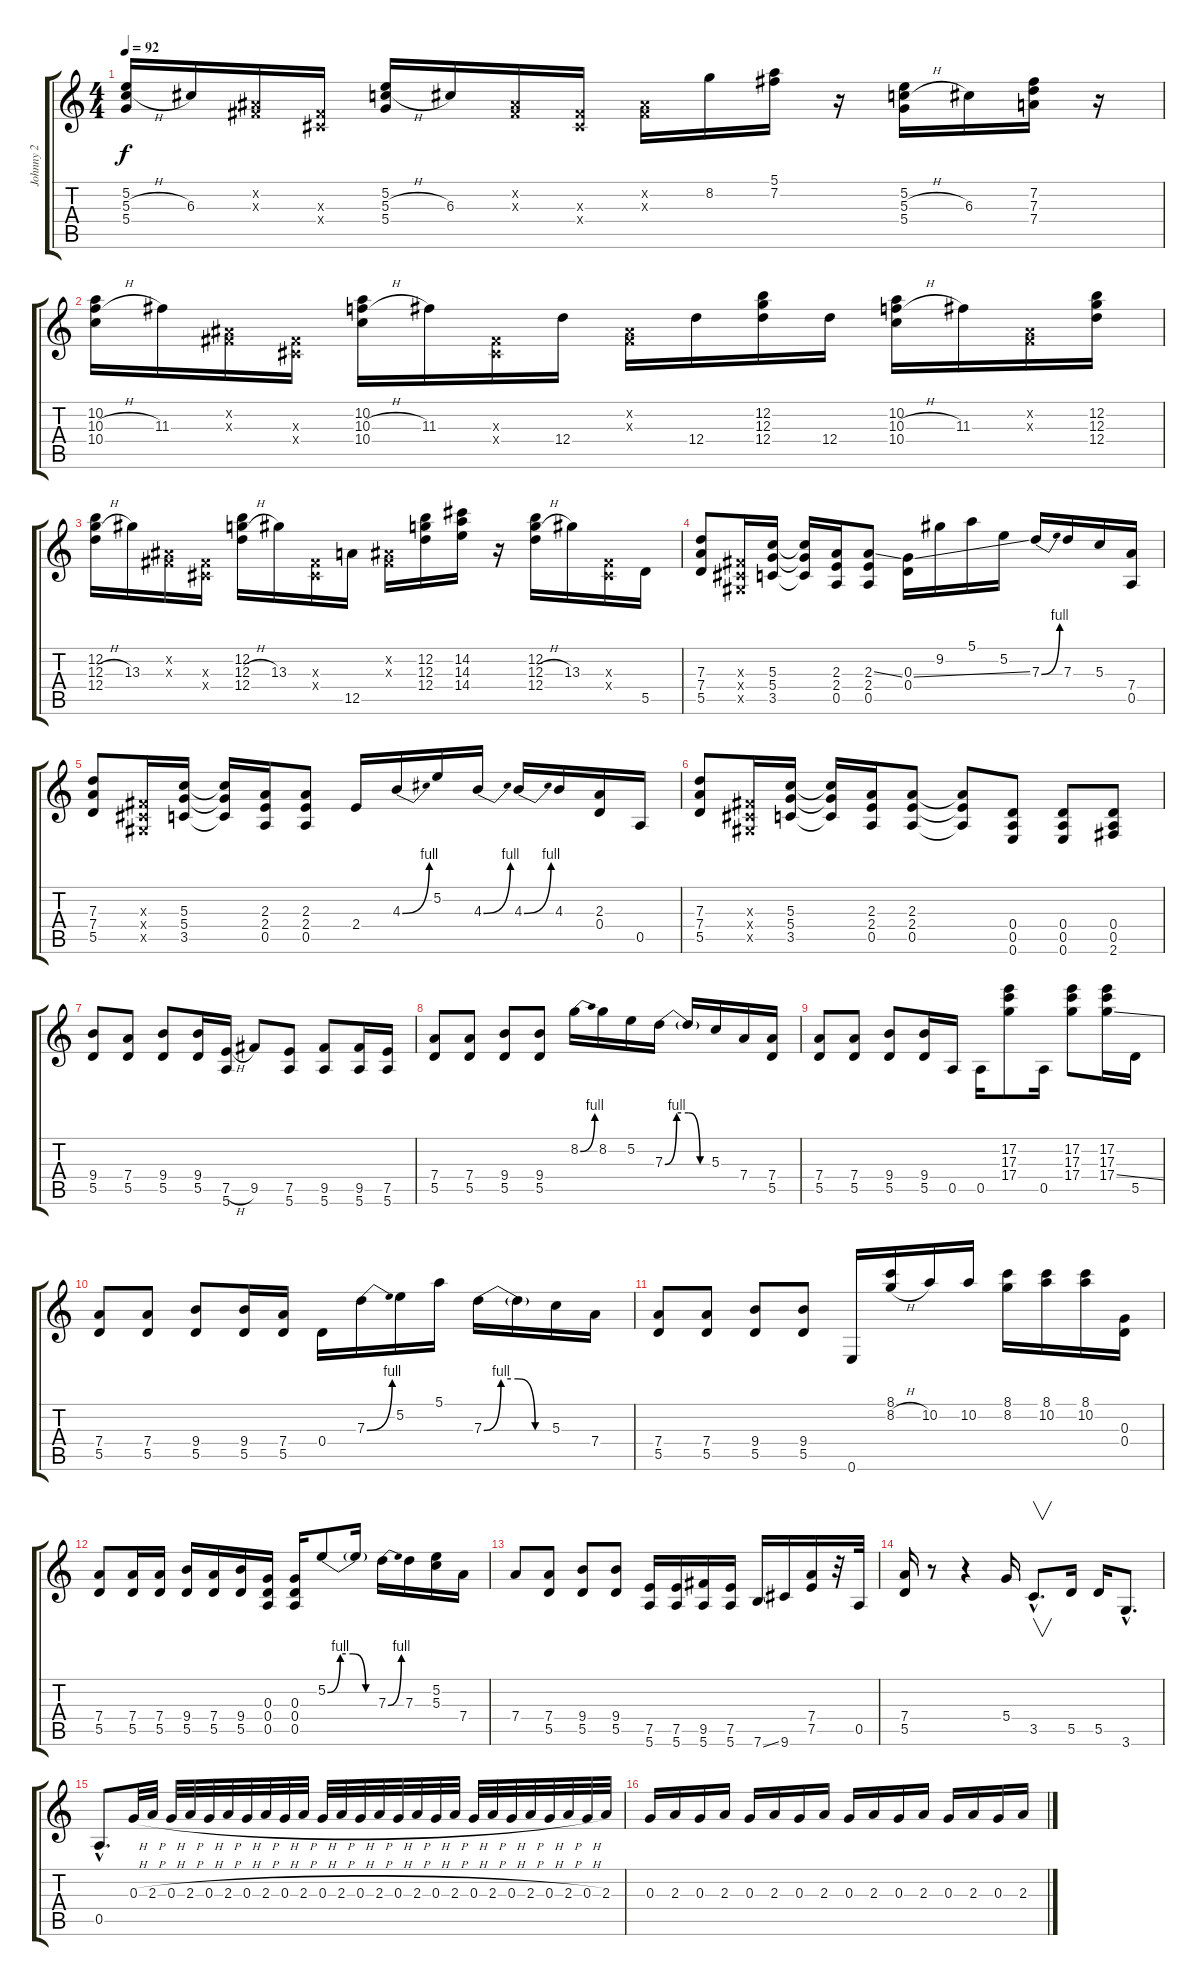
\track ("Johnny 2" "Johnny 2") {instrument overdrivenguitar}
\staff {score tabs}
\tuning (E4 B3 G3 D3 A2 E2) {hide}
\ts (4 4)
\tempo 92
\clef g2
\ks c
(5.2 5.3{h} 5.4).16{dy f} 6.3.16 (-1.2{x} -1.3{x}).16 (-1.3{x} -1.4{x}).16 (5.2 5.3{h} 5.4).16 6.3.16 (-1.2{x} -1.3{x}).16 (-1.3{x} -1.4{x}).16 (-1.2{x} -1.3{x}).16 8.2.16 (5.1 7.2).16 r.16 (5.2 5.3{h} 5.4).16 6.3.16 (7.2 7.3 7.4).16 r.16 |
(10.2 10.3{h} 10.4).16 11.3.16 (-1.2{x} -1.3{x}).16 (-1.3{x} -1.4{x}).16 (10.2 10.3{h} 10.4).16 11.3.16 (-1.3{x} -1.4{x}).16 12.4.16 (-1.2{x} -1.3{x}).16 12.4.16 (12.2 12.3 12.4).16 12.4.16 (10.2 10.3{h} 10.4).16 11.3.16 (-1.2{x} -1.3{x}).16 (12.2 12.3 12.4).16 |
(12.2 12.3{h} 12.4).16 13.3.16 (-1.2{x} -1.3{x}).16 (-1.3{x} -1.4{x}).16 (12.2 12.3{h} 12.4).16 13.3.16 (-1.3{x} -1.4{x}).16 12.5.16 (-1.2{x} -1.3{x}).16 (12.2 12.3 12.4).16 (14.2 14.3 14.4).16 r.16 (12.2 12.3{h} 12.4).16 13.3.16 (-1.3{x} -1.4{x}).16 5.5.16 |
(7.3 7.4 5.5).8 (-1.3{x} -1.4{x} -1.5{x}).16 (5.3 5.4 3.5).16 (5.3{t} 5.4{t} 3.5{t}).16 (2.3 2.4 0.5).16 (2.3{ss} 2.4 0.5).8 (0.3{ss} 0.4).16 9.2.16 5.1.16 5.2.16 7.3{be (bend 0 0 60 4)}.16 7.3.16 5.3.16 (7.4 0.5).16 |
(7.3 7.4 5.5).8 (-1.3{x} -1.4{x} -1.5{x}).16 (5.3 5.4 3.5).16 (5.3{t} 5.4{t} 3.5{t}).16 (2.3 2.4 0.5).16 (2.3 2.4 0.5).8 2.4.16 4.3{be (bend 0 0 60 4)}.16 5.2.16 4.3{be (bend 0 0 60 4)}.16 4.3{be (bend 0 0 60 4)}.16 4.3.16 (2.3 0.4).16 0.5.16 |
(7.3 7.4 5.5).8 (-1.3{x} -1.4{x} -1.5{x}).16 (5.3 5.4 3.5).16 (5.3{t} 5.4{t} 3.5{t}).16 (2.3 2.4 0.5).16 (2.3 2.4 0.5).8 (2.3{t} 2.4{t} 0.5{t}).8 (0.4 0.5 0.6).8 (0.4 0.5 0.6).8 (0.4 0.5 2.6).8 |
(9.4 5.5).8 (7.4 5.5).8 (9.4 5.5).8 (9.4 5.5).16 (7.5{h} 5.6).16 9.5.8 (7.5 5.6).8 (9.5 5.6).8 (9.5 5.6).16 (7.5 5.6).16 |
(7.4 5.5).8 (7.4 5.5).8 (9.4 5.5).8 (9.4 5.5).8 8.2{be (bend 0 0 60 4)}.16 8.2.16 5.2.16 7.3{be (custom 0 0 15 4 30 4 45 0 60 0)}.16 7.3{t}.16 5.3.16 7.4.16 (7.4 5.5).16 |
(7.4 5.5).8 (7.4 5.5).8 (9.4 5.5).8 (9.4 5.5).16 0.5.16 0.5.16 (17.2 17.3 17.4).8 0.5.16 (17.2 17.3 17.4).8 (17.2 17.3 17.4{ss}).16 5.5.16 |
(7.4 5.5).8 (7.4 5.5).8 (9.4 5.5).8 (9.4 5.5).16 (7.4 5.5).16 0.4.16 7.3{be (bend 0 0 60 4)}.16 5.2.16 5.1.16 7.3{be (custom 0 0 15 4 30 4 45 0 60 0)}.16 7.3{t}.16 5.3.16 7.4.16 |
(7.4 5.5).8 (7.4 5.5).8 (9.4 5.5).8 (9.4 5.5).8 0.6.16 (8.1 8.2{h}).16 10.2.16 10.2.16 (8.1 8.2).16 (8.1 10.2).16 (8.1 10.2).16 (0.3 0.4).16 |
(7.4 5.5).8 (7.4 5.5).16 (7.4 5.5).16 (9.4 5.5).16 (7.4 5.5).16 (9.4 5.5).16 (0.3 0.4 0.5).16 (0.3 0.4 0.5).16 5.2{be (custom 0 0 15 4 30 4 45 0 60 0)}.8 5.2{t}.16 7.3{be (bend 0 0 60 4)}.16 7.3.16 (5.2 5.3).16 7.4.16 |
7.4.8 (7.4 5.5).8 (9.4 5.5).8 (9.4 5.5).8 (7.5 5.6).16 (7.5 5.6).16 (9.5 5.6).16 (7.5 5.6).16 7.6{ss}.16 9.6.16 (7.4 7.5).16 r.32 0.5.32 |
(7.4 5.5).16 r.8 r.4 5.4.16 3.5{hac}.8{v d} 5.5.16 5.5.16 3.6{hac}.8{d} |
0.5{hac}.8{d} 0.3{h}.32 2.3{h}.32 0.3{h}.32 2.3{h}.32 0.3{h}.32 2.3{h}.32 0.3{h}.32 2.3{h}.32 0.3{h}.32 2.3{h}.32 0.3{h}.32 2.3{h}.32 0.3{h}.32 2.3{h}.32 0.3{h}.32 2.3{h}.32 0.3{h}.32 2.3{h}.32 0.3{h}.32 2.3{h}.32 0.3{h}.32 2.3{h}.32 0.3{h}.32 2.3{h}.32 0.3{h}.32 2.3.32 |
0.3.16 2.3.16 0.3.16 2.3.16 0.3.16 2.3.16 0.3.16 2.3.16 0.3.16 2.3.16 0.3.16 2.3.16 0.3.16 2.3.16 0.3.16 2.3.16
